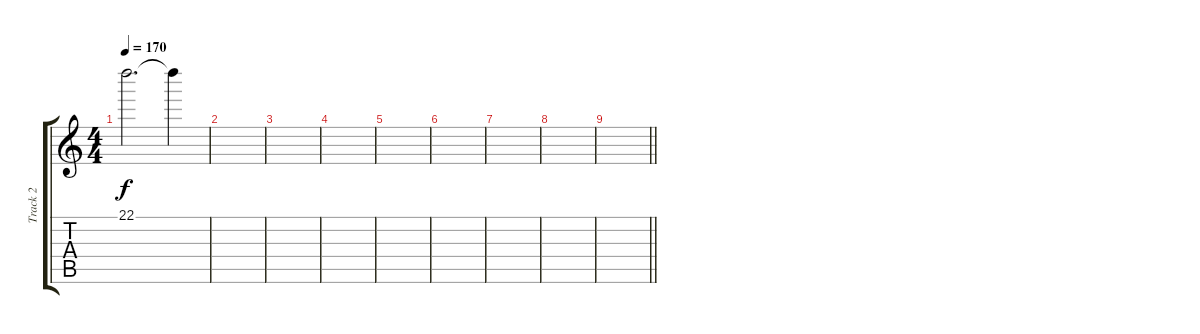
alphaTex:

\track ("Track 2" "Track 2") {instrument distortionguitar}
\staff {score tabs}
\tuning (E4 B3 G3 D3 A2 E2) {hide}
\ts (4 4)
\tempo 170
\clef g2
\ks c
22.1{t}.2{d dy f} 22.1{t}.4 |
|
|
|
|
|
|
|
\barLineRight lightlight
